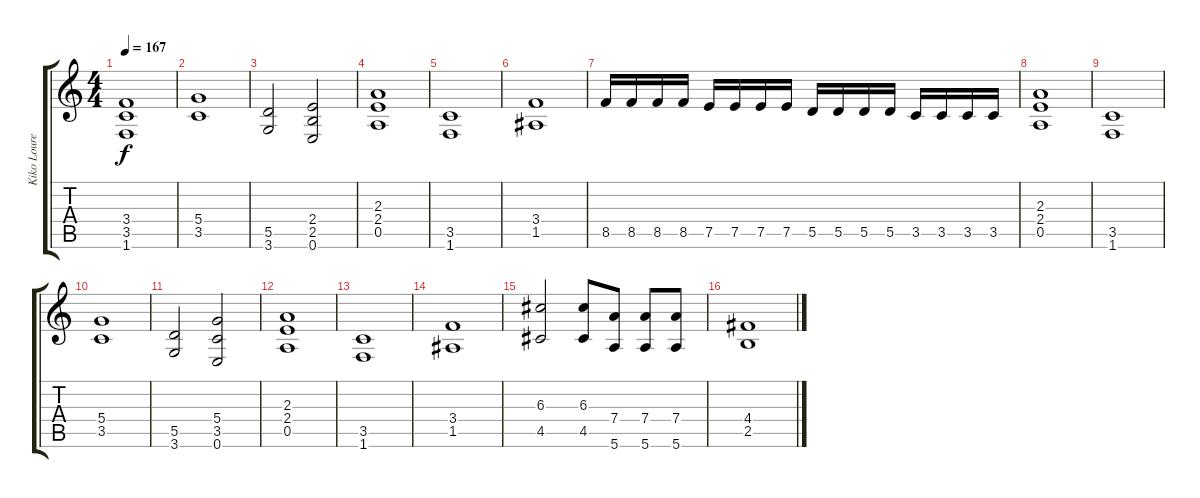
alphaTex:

\track ("Kiko Loureiro" "Kiko Loure") {instrument distortionguitar}
\staff {score tabs}
\tuning (E4 B3 G3 D3 A2 E2) {hide}
\ts (4 4)
\tempo 167
\clef g2
\ks c
(3.4 3.5 1.6).1{dy f} |
(5.4 3.5).1 |
(5.5 3.6).2 (2.4 2.5 0.6).2 |
(2.3 2.4 0.5).1 |
(3.5 1.6).1 |
(3.4 1.5).1 |
8.5.16 8.5.16 8.5.16 8.5.16 7.5.16 7.5.16 7.5.16 7.5.16 5.5.16 5.5.16 5.5.16 5.5.16 3.5.16 3.5.16 3.5.16 3.5.16 |
(2.3 2.4 0.5).1 |
(3.5 1.6).1 |
(5.4 3.5).1 |
(5.5 3.6).2 (5.4 3.5 0.6).2 |
(2.3 2.4 0.5).1 |
(3.5 1.6).1 |
(3.4 1.5).1 |
(6.3 4.5).2 (6.3 4.5).8 (7.4 5.6).8 (7.4 5.6).8 (7.4 5.6).8 |
(4.4 2.5).1
